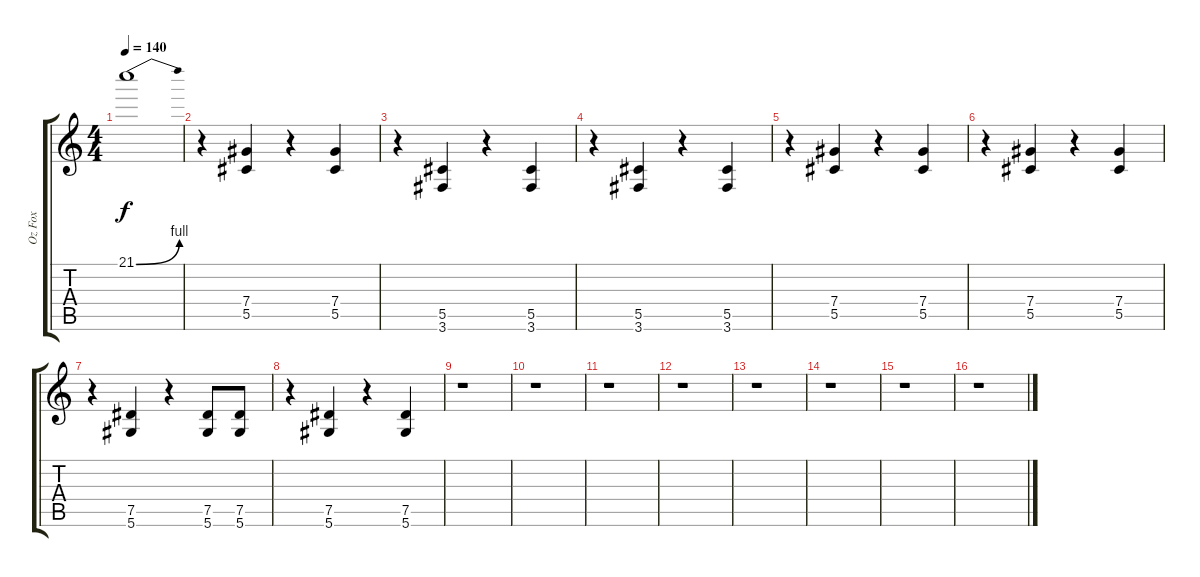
\track ("Oz Fox" "Oz Fox") {instrument distortionguitar}
\staff {score tabs}
\tuning (Eb4 Bb3 Gb3 Db3 Ab2 Eb2) {hide}
\ts (4 4)
\tempo 140
\clef g2
\ks c
21.1{be (bend 0 0 60 4)}.1{dy f} |
r.4 (7.4 5.5).4 r.4 (7.4 5.5).4 |
r.4 (5.5 3.6).4 r.4 (5.5 3.6).4 |
r.4 (5.5 3.6).4 r.4 (5.5 3.6).4 |
r.4 (7.4 5.5).4 r.4 (7.4 5.5).4 |
r.4 (7.4 5.5).4 r.4 (7.4 5.5).4 |
r.4 (7.5 5.6).4 r.4 (7.5 5.6).8 (7.5 5.6).8 |
r.4 (7.5 5.6).4 r.4 (7.5 5.6).4 |
r.1 |
r.1 |
r.1 |
r.1 |
r.1 |
r.1 |
r.1 |
r.1
